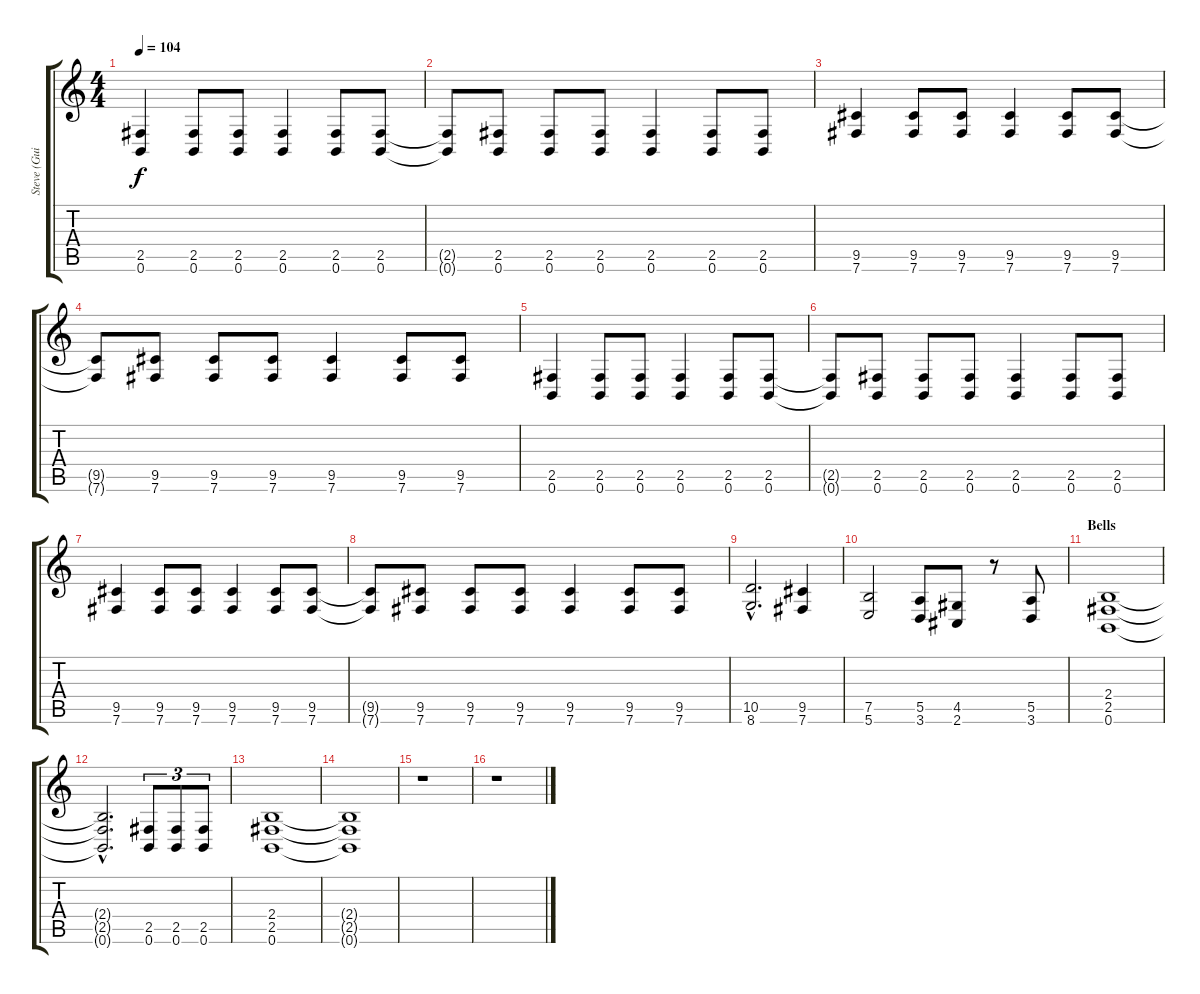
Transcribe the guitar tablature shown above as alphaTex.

\track ("Steve (Guitar)" "Steve (Gui") {instrument distortionguitar}
\staff {score tabs}
\tuning (B3 Gb3 D3 A2 E2 B1) {hide}
\ts (4 4)
\tempo 104
\clef g2
\ks c
(2.5 0.6).4{dy f} (2.5 0.6).8 (2.5 0.6).8 (2.5 0.6).4 (2.5 0.6).8 (2.5 0.6).8 |
(2.5{t} 0.6{t}).8 (2.5 0.6).8 (2.5 0.6).8 (2.5 0.6).8 (2.5 0.6).4 (2.5 0.6).8 (2.5 0.6).8 |
(9.5 7.6).4 (9.5 7.6).8 (9.5 7.6).8 (9.5 7.6).4 (9.5 7.6).8 (9.5 7.6).8 |
(9.5{t} 7.6{t}).8 (9.5 7.6).8 (9.5 7.6).8 (9.5 7.6).8 (9.5 7.6).4 (9.5 7.6).8 (9.5 7.6).8 |
(2.5 0.6).4 (2.5 0.6).8 (2.5 0.6).8 (2.5 0.6).4 (2.5 0.6).8 (2.5 0.6).8 |
(2.5{t} 0.6{t}).8 (2.5 0.6).8 (2.5 0.6).8 (2.5 0.6).8 (2.5 0.6).4 (2.5 0.6).8 (2.5 0.6).8 |
(9.5 7.6).4 (9.5 7.6).8 (9.5 7.6).8 (9.5 7.6).4 (9.5 7.6).8 (9.5 7.6).8 |
(9.5{t} 7.6{t}).8 (9.5 7.6).8 (9.5 7.6).8 (9.5 7.6).8 (9.5 7.6).4 (9.5 7.6).8 (9.5 7.6).8 |
(10.5{hac} 8.6{hac}).2{d} (9.5 7.6).4 |
(7.5 5.6).2 (5.5 3.6).8 (4.5 2.6).8 r.8 (5.5 3.6).8 |
\section ("" "Bells")
(2.4 2.5 0.6).1 |
(2.4{hac t} 2.5{hac t} 0.6{hac t}).2{d} (2.5 0.6).8{tu (3 2)} (2.5 0.6).8{tu (3 2)} (2.5 0.6).8{tu (3 2)} |
(2.4 2.5 0.6).1 |
(2.4{t} 2.5{t} 0.6{t}).1 |
r.1 |
r.1
